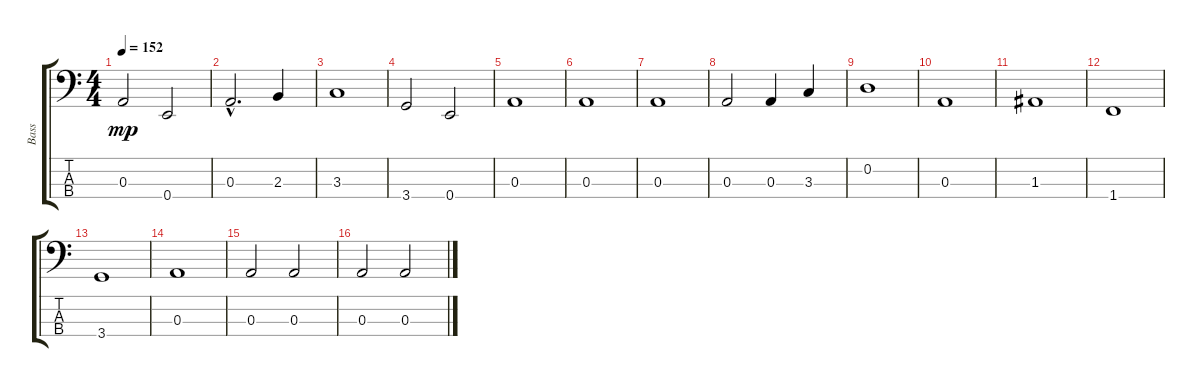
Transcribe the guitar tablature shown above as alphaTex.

\track ("Bass" "Bass") {instrument fretlessbass}
\staff {score tabs}
\tuning (G2 D2 A1 E1) {hide}
\ts (4 4)
\tempo 152
\clef f4
\ks c
0.3.2{dy mp} 0.4.2 |
0.3{hac}.2{d} 2.3.4 |
3.3.1 |
3.4.2 0.4.2 |
0.3.1 |
0.3.1 |
0.3.1 |
0.3.2 0.3.4 3.3.4 |
0.2.1 |
0.3.1 |
1.3.1 |
1.4.1 |
3.4.1 |
0.3.1 |
0.3.2 0.3.2 |
0.3.2 0.3.2
